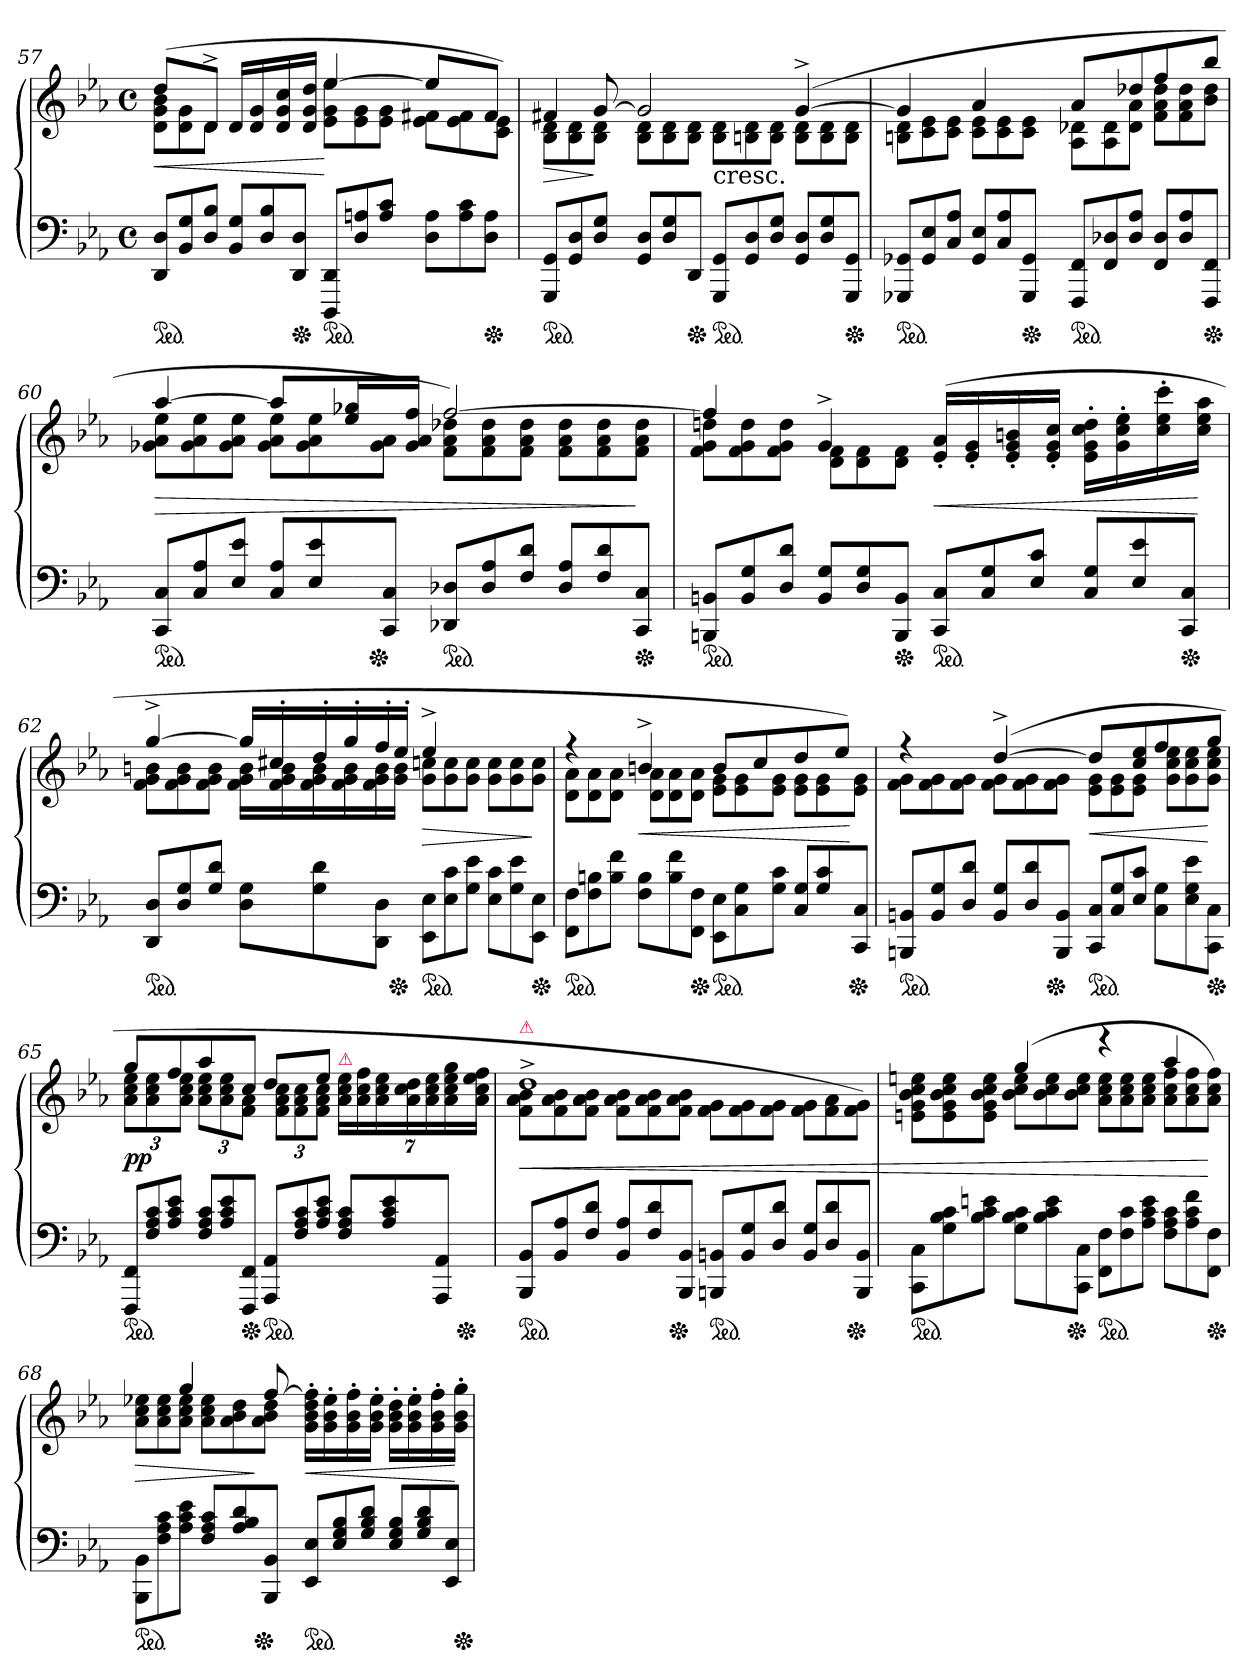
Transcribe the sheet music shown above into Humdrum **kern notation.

**kern	**kern	**dynam
*part1	*part1	*part1
*staff2	*staff1	*staff1/2
*clefF4	*clefG2	*
*k[b-e-a-]	*k[b-e-a-]	*
*M4/4	*M4/4	*
*met(c)	*met(c)	*
*Xtuplet	*Xtuplet	*
=57	=57	=57
*	*^	*
*ped	*	*	*
12DD\ 12D\L	(>12ddL	12d 12g 12b-L	<
12BB-/ 12G/	12rcccyy	12d 12g	.
12D 12B-J	12d^>J	12dJ	.
12BB-\ 12G\L	4rcccyy	16d/LL	.
.	.	16d 16g	.
12D/ 12B-/	.	.	.
.	.	16d 16g 16cc	.
*Xped	*	*	*
12DD 12DJ	.	.	.
.	.	16d 16g 16ddJJ	.
*ped	*	*	*
12DDD\ 12DD\L	[4ee-	12e- 12g 12ee-L	[
12D/ 12An/	.	12e- 12g	.
12A 12cJ	.	12e- 12gJ	.
12D 12AL	12ee-L]	12e- 12f#XL	.
12A 12c	12reeeyy	12e- 12f#	.
*Xped	*	*	*
12D 12AJ	12f#J	12c 12e-J)	.
=58	=58	=58	=58
*ped	*	*	*
12GGG/ 12GG/L	6f#X	12B- 12dL	>
12GG 12D	.	12B- 12d	.
12D 12GJ	[12g	12B- 12dJ	]
12GG\ 12D\L	2g]	12B- 12dL	.
12D/ 12G/	.	12B- 12d	.
*Xped	*	*	*
12DDJ	.	12B- 12dJ	.
!	!	!LO:TX:c:t=cresc.	!
*ped	*	*	*
12GGG\ 12GG\L	.	12B- 12dL	.
12GG 12D	.	12Bn 12d	.
12D/ 12G/J	.	12B 12dJ	.
12GG\ 12D\L	(>[4g^>	12B\ 12d\L	.
12D/ 12G/	.	12B 12d	.
*Xped	*	*	*
12GGG 12GGJ	.	12B 12dJ	.
=59	=59	=59	=59
*ped	*	*	*
12GGG-X/ 12GG-X/L	4gn]	12Bn 12dL	.
12GG- 12E-	.	12c 12e-	.
12C 12A-J	.	12c 12e-J	.
12GG-/ 12E-/L	4a-	12c 12e-L	.
12C 12A-	.	12c 12e-	.
*Xped	*	*	*
12GGG- 12GG-J	.	12c 12e-J	.
=-	=-	=-	=-
*ped	*	*	*
12FFF/ 12FF/L	12a-L	12A- 12d-XL	.
12FF 12D-X	12raayy	12A- 12d-	.
12D- 12A-J	12dd-X	12d- 12a-J	.
12FF/ 12D-/L	12ff	12f 12a- 12dd-L	.
12D- 12A-	12rcccyy	12f 12a- 12dd-	.
*Xped	*	*	*
12FFF 12FFJ	12bb-J	12b- 12dd-J	.
=60	=60	=60	=60
*ped	*	*	*
12CC 12CL	[4aa-	12g-X 12a- 12ee-L	>
12C/ 12A-/	.	12g- 12a- 12ee-	.
12E- 12e-J	.	12g- 12a- 12ee-J	.
12C/ 12A-/L	8aa-L]	12g- 12a- 12ee-L	.
12E- 12e-	.	12g- 12a- 12ee-	.
.	16ee- 16gg-XL	.	.
*Xped	*	*	*
12CC 12CJ	.	12g- 12a-J	.
.	16g- 16a- 16ffJJ	.	.
*ped	*	*	*
12DD-X/ 12D-X/L	[2ff)	12f 12a- 12dd-XL	.
12D- 12A-	.	12f 12a- 12dd-	.
12F 12dJ	.	12f 12a- 12dd-J	.
12D-/ 12A-/L	.	12f 12a- 12dd-L	.
12F 12d	.	12f 12a- 12dd-	.
*Xped	*	*	*
12CC 12CJ	.	12f 12a- 12dd-J	]
=61	=61	=61	=61
*ped	*	*	*
12BBBn/ 12BBn/L	4ff]	12f 12g 12ddnL	.
12BB 12G	.	12f 12g 12dd	.
12D 12dJ	.	12f 12g 12ddJ	.
12BB/ 12G/L	4g^>	12d 12fL	.
12D 12G	.	12d 12f	.
*Xped	*	*	*
12BBB 12BBJ	.	12d 12fJ	.
*ped	*	*	*
12CC/ 12C/L	(>16e-'</ 16a-'</LL	2rFyy	<
.	16e-'< 16g'<	.	.
12C/ 12G/	.	.	.
.	16e-'< 16g'< 16bn'<	.	.
12E-/ 12c/J	.	.	.
.	16e-'< 16g'< 16cc'<JJ	.	.
12C/ 12G/L	16e-'>\ 16g'>\ 16cc'>\ 16dd'>\LL	.	.
.	16g'> 16cc'> 16ee-'>	.	.
12E- 12e-	.	.	.
.	16cc'> 16ee-'> 16ccc'>	.	.
*Xped	*	*	*
12CC 12CJ	.	.	.
.	16cc 16ee- 16aa-JJ	.	[
=62	=62	=62	=62
*ped	*	*	*
12DD/ 12D/L	[4gg^	12f 12g 12bnL	.
12D 12G	.	12f 12g 12b	.
12G 12dJ	.	12f 12g 12bJ	.
12D 12GL	24gg/LL]	24f\ 24g\ 24b\LL	.
.	24cc#X'>	24f 24g 24b	.
12G 12d	24dd'>	24f 24g 24b	.
.	24gg'>	24f 24g 24b	.
12DD 12DJ	24ff'>	24f 24g 24b	.
*Xped	*	*	*
.	24ee-'>JJ	24g 24bJJ	.
*ped	*	*	*
12EE- 12E-L	4ee-^>	12g 12ccnL	>
12E- 12c	.	12g 12cc	.
12G 12e-J	.	12g 12ccJ	.
12E- 12cL	4rcccyy	12g\ 12cc\L	.
12G 12e-	.	12g 12cc	.
*Xped	*	*	*
12EE- 12E-J	.	12g 12ccJ	]
=63	=63	=63	=63
*ped	*	*	*
12FF 12FL	4rff	12d 12a-L	.
12F 12Bn	.	12d 12a-	.
12B 12fJ	.	12d 12a-J	.
12F 12BL	4bn^>	12d 12a-L	<
12B 12f	.	12d 12a-	.
*Xped	*	*	*
12FF 12FJ	.	12d 12a-J	.
*ped	*	*	*
12EE- 12E-L	8bL	12e- 12gL	.
12C 12G	.	12e- 12g	.
.	8cc	.	.
12G 12cJ	.	12e- 12gJ	.
12C 12GL	8dd	12e- 12gL	.
12G 12c	.	12e- 12g	.
.	8ee-J)	.	.
*Xped	*	*	*
12CC 12CJ	.	12e- 12gJ	[
=64	=64	=64	=64
*ped	*	*	*
12BBBn/ 12BBn/L	4rff	12f 12gL	.
12BB 12G	.	12f 12g	.
12D 12dJ	.	12f 12gJ	.
12BB/ 12G/L	([4dd^>	12f 12gL	.
12D 12d	.	12f 12g	.
*Xped	*	*	*
12BBB 12BBJ	.	12f 12gJ	.
=-	=-	=-	=-
*ped	*	*	*
12CC/ 12C/L	12ddL]	12e- 12gL	<
12C 12G	12rcccyy	12e- 12g	.
12E- 12cJ	12cc 12ee-	12e- 12gJ	.
12C 12GL	12ff	12g 12cc 12ee-L	.
12E- 12G 12e-	12rcccyy	12g 12cc 12ee-	.
*Xped	*	*	*
12CC 12CJ	12ggJ	12g 12cc 12ee-J	[
=65	=65	=65	=65
*ped	*	*	*
12FFF 12FFL	12gg/L	12a- 12cc 12ee-L	pp
12F/ 12A-/ 12c/	12reeeyy	12a- 12cc 12ee-	.
12A- 12c 12e-J	12ff	12a- 12cc 12ee-J	.
12F/ 12A-/ 12c/L	12aa-	12a- 12cc 12ee-L	.
12A- 12c 12e-	12rcccyy	12a- 12cc 12ee-	.
*Xped	*	*	*
12FFF 12FFJ	12ccJ	12f 12a-J	.
*ped	*	*	*
12AAA-/ 12AA-/L	12ddL	12f 12a- 12ccL	.
12F/ 12A-/ 12c/	12raayy	12f 12a- 12cc	.
12A- 12c 12e-J	12ee-J	12f 12a- 12ccJ	.
*	*tuplet	*	*
!	!LO:TX:a:color=crimson:t=⚠	!	!
12F/ 12A-/ 12c/L	28a-\ 28cc\ 28ee-\LL	4reyy	.
.	28a- 28cc 28ff	.	.
.	28a- 28cc 28ee-	.	.
12A- 12c 12e-	.	.	.
.	28a- 28cc 28dd	.	.
.	28a- 28cc 28ee-	.	.
12AAA- 12AA-J	.	.	.
.	28a- 28cc 28ee- 28gg	.	.
*Xped	*	*	*
.	28a- 28cc 28ee- 28ffJJ	.	.
=66	=66	=66	=66
*	*	*Xtuplet	*
!	!LO:TX:a:color=crimson:t=⚠	!	!
*ped	*	*	*
12BBB-/ 12BB-/L	1dd^>	12f 12a- 12b-L	<
12BB- 12A-	.	12f 12a- 12b-	.
12F 12dJ	.	12f 12a- 12b-J	.
12BB-/ 12A-/L	.	12f 12a- 12b-L	.
12F 12d	.	12f 12a- 12b-	.
*Xped	*	*	*
12BBB- 12BB-J	.	12f 12a- 12b-J	.
*ped	*	*	*
12BBBn/ 12BBn/L	.	12f 12gL	.
12BB 12G	.	12f 12g	.
12D 12dJ	.	12f 12gJ	.
12BB/ 12G/L	.	12f 12gL	.
12D 12d	.	12f 12a-	.
*Xped	*	*	*
12BBB 12BBJ	.	12f 12gJ)	.
=67	=67	=67	=67
*ped	*	*	*
12CC 12CL	4reeeyy	12en\ 12g\ 12b-\ 12cc\ 12een\L	.
12G 12B- 12c	.	12e 12g 12b- 12cc 12ee	.
12B- 12c 12enJ	.	12e 12g 12b- 12cc 12eeJ	.
12G 12B- 12cL	(>4gg	12b- 12cc 12eeL	.
12B- 12c 12e	.	12b- 12cc 12ee	.
*Xped	*	*	*
12CC 12CJ	.	12b- 12cc 12eeJ	.
*ped	*	*	*
12FF 12FL	4reee	12a- 12cc 12eeL	.
12F 12c	.	12a- 12cc 12ee	.
12A- 12c 12eJ	.	12a- 12cc 12eeJ	.
12F 12A- 12cL	4aa-	12a- 12cc 12ffL	.
12A- 12c 12f	.	12a- 12cc 12ff	.
*Xped	*	*	*
12FF 12FJ	.	12a- 12cc 12ffJ)	[
=68	=68	=68	=68
*ped	*	*	*
12BBB- 12BB-L	6rcccyy	12a-\ 12cc\ 12ee-X\L	>
12F 12A- 12c	.	12a- 12cc 12ee-	.
12A- 12c 12e-J	6gg/	12a- 12cc 12ee-J	.
12F/ 12A-/ 12c/L	.	12a-\ 12cc\ 12ee-\L	.
12A- 12B- 12d	12rcccyy	12a- 12b- 12dd	.
*Xped	*	*	*
12BBB- 12BB-J	[12ff/	12a- 12b- 12ddJ	]
*ped	*	*	*
12EE-/ 12E-/L	16g'>\ 16b-'>\ 16dd'>\ 16ff]'>\LL	2rgggyy	<
.	16g'> 16b-'> 16ee-'>	.	.
12E- 12G 12B-	.	.	.
.	16g'> 16b-'> 16ff'>	.	.
12G 12B- 12dJ	.	.	.
.	16g'> 16b-'> 16ee-'>JJ	.	.
12E-/ 12G/ 12B-/L	16g'>\ 16b-'>\ 16dd'>\LL	.	.
.	16g'> 16b-'> 16ee-'>	.	.
12G 12B- 12d	.	.	.
.	16g'> 16b-'> 16ff'>	.	.
12EE- 12E-J	.	.	.
*Xped	*	*	*
.	16g'> 16b-'> 16gg'>JJ	.	[
*	*v	*v	*
=	=	=
*-	*-	*-
